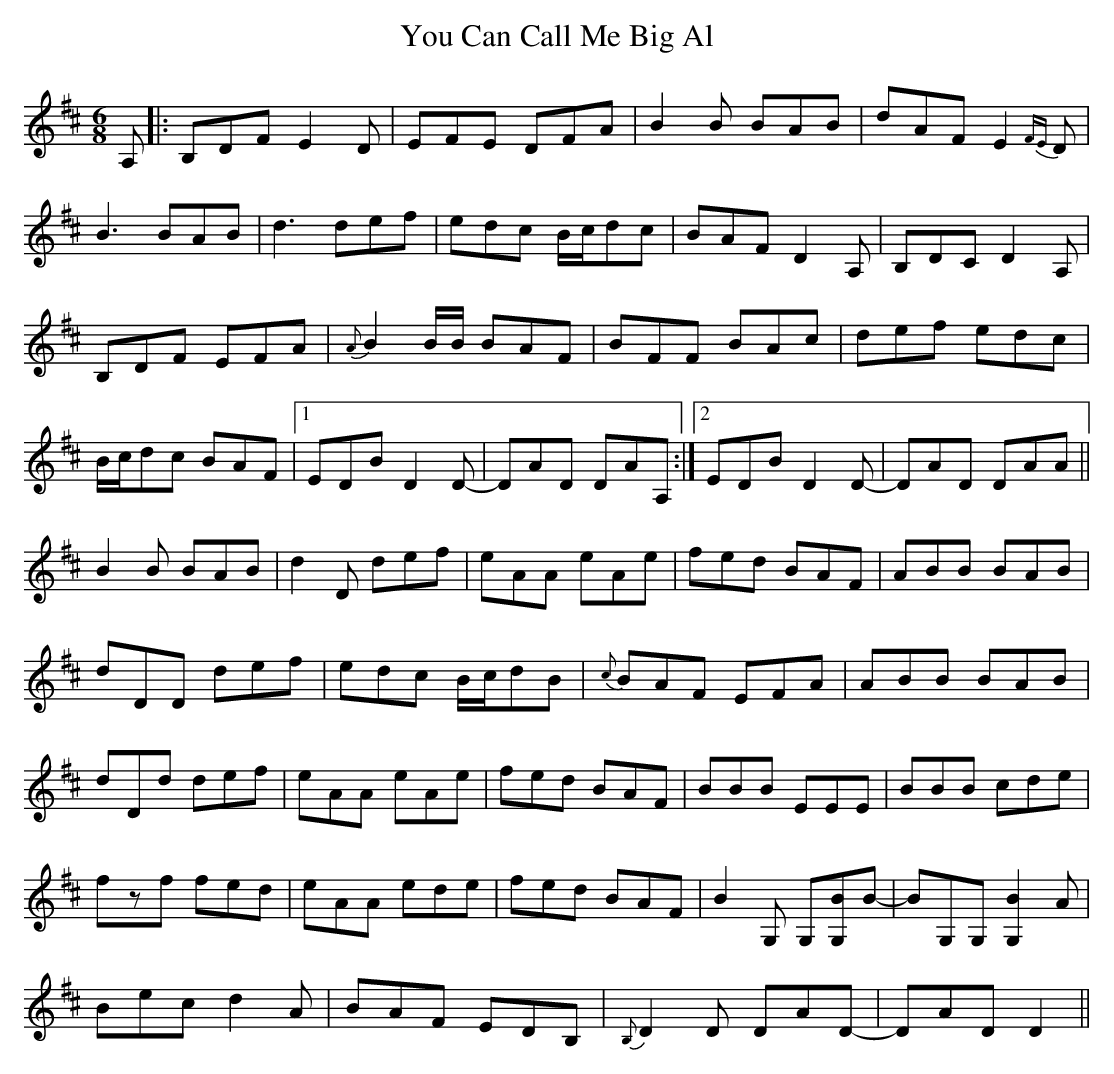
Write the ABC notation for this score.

X:1
T: You Can Call Me Big Al
M: 6/8
L: 1/8
K: Dmaj
A,|:B,DF E2 D|EFE DFA|B2 B BAB|dAF E2{FE} D|
B3 BAB|d3 def|edc B/c/dc|BAF D2 A,|B,DC D2 A,|
B,DF EFA|{A}B2 B/B/ BAF|BFF BAc|def edc|
B/c/dc BAF|1 EDB D2 D-|DAD DAA,:|2 EDB D2 D-|DAD DAA||
B2B BAB|d2 D def|eAA eAe|fed BAF|ABB BAB|
dDD def|edc B/c/dB|{c}BAF EFA|ABB BAB|
dDd def|eAA eAe|fed BAF|BBB EEE|BBB cde|
fzf fed|eAA ede|fed BAF|B2 G, G,[G,B]B-|BG,G, [G,2B2] A|
Bec d2 A|BAF EDB,|{B,}D2D DAD-|DAD D2||
